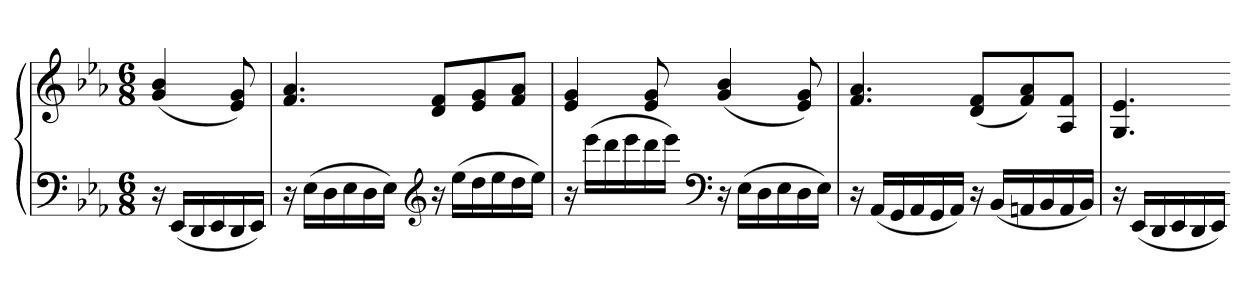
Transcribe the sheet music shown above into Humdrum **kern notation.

**kern	**kern
*part1	*part1
*staff2	*staff1
*clefF4	*clefG2
*k[b-e-a-]	*k[b-e-a-]
*M6/8	*M6/8
=	=
16r	(4g 4b-
(16EE-LL	.
16DD	.
16EE-	.
16DD	8e- 8g)
16EE-JJ)	.
=33	=33
16r	4.f 4.a-
(16E-LL	.
16D	.
16E-	.
16D	.
16E-JJ)	.
*clefG2	*
16r	8d 8fL
(16ee-LL	.
16dd	8e- 8g
16ee-	.
16dd	8f 8a-J
16ee-JJ)	.
=34	=34
16r	4e- 4g
(16eee-LL	.
16ddd	.
16eee-	.
16ddd	8e- 8g
16eee-JJ)	.
*clefF4	*
16r	(4g 4b-
(16E-LL	.
16D	.
16E-	.
16D	8e- 8g)
16E-JJ)	.
=35	=35
16r	4.f 4.a-
(16AA-LL	.
16GG	.
16AA-	.
16GG	.
16AA-JJ)	.
16r	(8d 8fL
(16BB-LL	.
16AAn	8f 8a-)
16BB-	.
16AA	8A- 8fJ
16BB-JJ)	.
=36	=36
16r	4.G 4.e-
(16EE-LL	.
16DD	.
16EE-	.
16DD	.
16EE-JJ)	.
=-	=-
*-	*-
